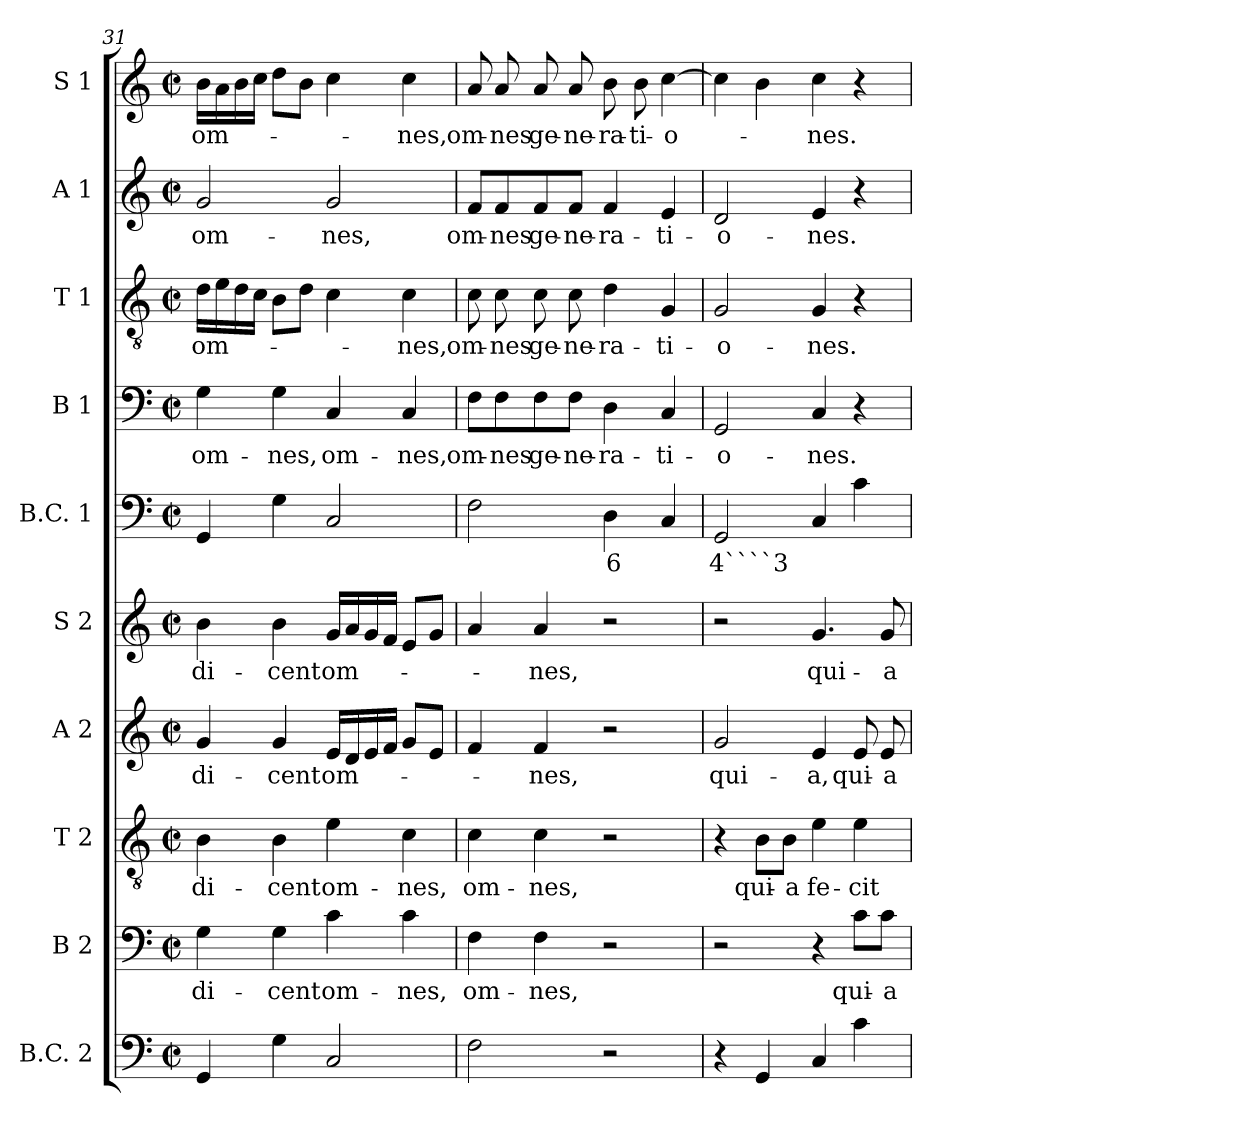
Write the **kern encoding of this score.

**kern	**kern	**text	**kern	**text	**kern	**text	**kern	**text	**kern	**text	**kern	**text	**kern	**text	**kern	**text	**kern	**text
*part10	*part9	*part9	*part8	*part8	*part7	*part7	*part6	*part6	*part5	*part5	*part4	*part4	*part3	*part3	*part2	*part2	*part1	*part1
*staff10	*staff9	*staff9	*staff8	*staff8	*staff7	*staff7	*staff6	*staff6	*staff5	*staff5	*staff4	*staff4	*staff3	*staff3	*staff2	*staff2	*staff1	*staff1
*I"B.C. 2	*I"B 2	*	*I"T 2	*	*I"A 2	*	*I"S 2	*	*I"B.C. 1	*	*I"B 1	*	*I"T 1	*	*I"A 1	*	*I"S 1	*
*I'BC2	*I'B2	*	*I'T2	*	*I'A2	*	*I'S2	*	*I'BC1	*	*I'B1	*	*I'T1	*	*I'A1	*	*I'S1	*
*clefF4	*clefF4	*	*clefGv2	*	*clefG2	*	*clefG2	*	*clefF4	*	*clefF4	*	*clefGv2	*	*clefG2	*	*clefG2	*
*k[]	*k[]	*	*k[]	*	*k[]	*	*k[]	*	*k[]	*	*k[]	*	*k[]	*	*k[]	*	*k[]	*
*C:	*C:	*	*C:	*	*C:	*	*C:	*	*C:	*	*C:	*	*C:	*	*C:	*	*C:	*
*M2/2	*M2/2	*	*M2/2	*	*M2/2	*	*M2/2	*	*M2/2	*	*M2/2	*	*M2/2	*	*M2/2	*	*M2/2	*
*met(c|)	*met(c|)	*	*met(c|)	*	*met(c|)	*	*met(c|)	*	*met(c|)	*	*met(c|)	*	*met(c|)	*	*met(c|)	*	*met(c|)	*
=31	=31	=31	=31	=31	=31	=31	=31	=31	=31	=31	=31	=31	=31	=31	=31	=31	=31	=31
!	!	!LO:LY:b	!	!	!	!	!	!	!	!	!	!	!	!	!	!	!	!
!	!	!	!	!LO:LY:b	!	!	!	!	!	!	!	!	!	!	!	!	!	!
!	!	!	!	!	!	!LO:LY:b	!	!	!	!	!	!	!	!	!	!	!	!
!	!	!	!	!	!	!	!	!LO:LY:b	!	!	!	!	!	!	!	!	!	!
!	!	!	!	!	!	!	!	!	!	!	!	!LO:LY:b	!	!	!	!	!	!
!	!	!	!	!	!	!	!	!	!	!	!	!	!	!LO:LY:b	!	!	!	!
!	!	!	!	!	!	!	!	!	!	!	!	!	!	!	!	!LO:LY:b	!	!
!	!	!	!	!	!	!	!	!	!	!	!	!	!	!	!	!	!	!LO:LY:b
4GG/	4G\	di-	4B\	di-	4g/	di-	4b\	di-	4GG/	.	4G\	om-	16d\LL	om-	2g/	om-	16b\LL	om-
.	.	.	.	.	.	.	.	.	.	.	.	.	16e\	.	.	.	16a\	.
.	.	.	.	.	.	.	.	.	.	.	.	.	16d\	.	.	.	16b\	.
.	.	.	.	.	.	.	.	.	.	.	.	.	16c\JJ	.	.	.	16cc\JJ	.
!	!	!LO:LY:b	!	!	!	!	!	!	!	!	!	!	!	!	!	!	!	!
!	!	!	!	!LO:LY:b	!	!	!	!	!	!	!	!	!	!	!	!	!	!
!	!	!	!	!	!	!LO:LY:b	!	!	!	!	!	!	!	!	!	!	!	!
!	!	!	!	!	!	!	!	!LO:LY:b	!	!	!	!	!	!	!	!	!	!
!	!	!	!	!	!	!	!	!	!	!	!	!LO:LY:b	!	!	!	!	!	!
4G\	4G\	-cent	4B\	-cent	4g/	-cent	4b\	-cent	4G\	.	4G\	-nes,	8B\L	.	.	.	8dd\L	.
.	.	.	.	.	.	.	.	.	.	.	.	.	8d\J	.	.	.	8b\J	.
!	!	!LO:LY:b	!	!	!	!	!	!	!	!	!	!	!	!	!	!	!	!
!	!	!	!	!LO:LY:b	!	!	!	!	!	!	!	!	!	!	!	!	!	!
!	!	!	!	!	!	!LO:LY:b	!	!	!	!	!	!	!	!	!	!	!	!
!	!	!	!	!	!	!	!	!LO:LY:b	!	!	!	!	!	!	!	!	!	!
!	!	!	!	!	!	!	!	!	!	!	!	!LO:LY:b	!	!	!	!	!	!
!	!	!	!	!	!	!	!	!	!	!	!	!	!	!	!	!LO:LY:b	!	!
2C/	4c\	om-	4e\	om-	16e/LL	om-	16g/LL	om-	2C/	.	4C/	om-	4c\	.	2g/	-nes,	4cc\	.
.	.	.	.	.	16d/	.	16a/	.	.	.	.	.	.	.	.	.	.	.
.	.	.	.	.	16e/	.	16g/	.	.	.	.	.	.	.	.	.	.	.
.	.	.	.	.	16f/JJ	.	16f/JJ	.	.	.	.	.	.	.	.	.	.	.
!	!	!LO:LY:b	!	!	!	!	!	!	!	!	!	!	!	!	!	!	!	!
!	!	!	!	!LO:LY:b	!	!	!	!	!	!	!	!	!	!	!	!	!	!
!	!	!	!	!	!	!	!	!	!	!	!	!LO:LY:b	!	!	!	!	!	!
!	!	!	!	!	!	!	!	!	!	!	!	!	!	!LO:LY:b	!	!	!	!
!	!	!	!	!	!	!	!	!	!	!	!	!	!	!	!	!	!	!LO:LY:b
.	4c\	-nes,	4c\	-nes,	8g/L	.	8e/L	.	.	.	4C/	-nes,	4c\	-nes,	.	.	4cc\	-nes,
.	.	.	.	.	8e/J	.	8g/J	.	.	.	.	.	.	.	.	.	.	.
=32	=32	=32	=32	=32	=32	=32	=32	=32	=32	=32	=32	=32	=32	=32	=32	=32	=32	=32
!	!	!LO:LY:b	!	!	!	!	!	!	!	!	!	!	!	!	!	!	!	!
!	!	!	!	!LO:LY:b	!	!	!	!	!	!	!	!	!	!	!	!	!	!
!	!	!	!	!	!	!	!	!	!	!	!	!LO:LY:b	!	!	!	!	!	!
!	!	!	!	!	!	!	!	!	!	!	!	!	!	!LO:LY:b	!	!	!	!
!	!	!	!	!	!	!	!	!	!	!	!	!	!	!	!	!LO:LY:b	!	!
!	!	!	!	!	!	!	!	!	!	!	!	!	!	!	!	!	!	!LO:LY:b
2F\	4F\	om-	4c\	om-	4f/	.	4a/	.	2F\	.	8F\L	om-	8c\	om-	8f/L	om-	8a/	om-
!	!	!	!	!	!	!	!	!	!	!	!	!LO:LY:b	!	!	!	!	!	!
!	!	!	!	!	!	!	!	!	!	!	!	!	!	!LO:LY:b	!	!	!	!
!	!	!	!	!	!	!	!	!	!	!	!	!	!	!	!	!LO:LY:b	!	!
!	!	!	!	!	!	!	!	!	!	!	!	!	!	!	!	!	!	!LO:LY:b
.	.	.	.	.	.	.	.	.	.	.	8F\	-nes	8c\	-nes	8f/	-nes	8a/	-nes
!	!	!LO:LY:b	!	!	!	!	!	!	!	!	!	!	!	!	!	!	!	!
!	!	!	!	!LO:LY:b	!	!	!	!	!	!	!	!	!	!	!	!	!	!
!	!	!	!	!	!	!LO:LY:b	!	!	!	!	!	!	!	!	!	!	!	!
!	!	!	!	!	!	!	!	!LO:LY:b	!	!	!	!	!	!	!	!	!	!
!	!	!	!	!	!	!	!	!	!	!	!	!LO:LY:b	!	!	!	!	!	!
!	!	!	!	!	!	!	!	!	!	!	!	!	!	!LO:LY:b	!	!	!	!
!	!	!	!	!	!	!	!	!	!	!	!	!	!	!	!	!LO:LY:b	!	!
!	!	!	!	!	!	!	!	!	!	!	!	!	!	!	!	!	!	!LO:LY:b
.	4F\	-nes,	4c\	-nes,	4f/	-nes,	4a/	-nes,	.	.	8F\	ge-	8c\	ge-	8f/	ge-	8a/	ge-
!	!	!	!	!	!	!	!	!	!	!	!	!LO:LY:b	!	!	!	!	!	!
!	!	!	!	!	!	!	!	!	!	!	!	!	!	!LO:LY:b	!	!	!	!
!	!	!	!	!	!	!	!	!	!	!	!	!	!	!	!	!LO:LY:b	!	!
!	!	!	!	!	!	!	!	!	!	!	!	!	!	!	!	!	!	!LO:LY:b
.	.	.	.	.	.	.	.	.	.	.	8F\J	-ne-	8c\	-ne-	8f/J	-ne-	8a/	-ne-
!	!	!	!	!	!	!	!	!	!	!LO:LY:b	!	!	!	!	!	!	!	!
!	!	!	!	!	!	!	!	!	!	!	!	!LO:LY:b	!	!	!	!	!	!
!	!	!	!	!	!	!	!	!	!	!	!	!	!	!LO:LY:b	!	!	!	!
!	!	!	!	!	!	!	!	!	!	!	!	!	!	!	!	!LO:LY:b	!	!
!	!	!	!	!	!	!	!	!	!	!	!	!	!	!	!	!	!	!LO:LY:b
2r	2r	.	2r	.	2r	.	2r	.	4D\	6	4D\	-ra-	4d\	-ra-	4f/	-ra-	8b\	-ra-
!	!	!	!	!	!	!	!	!	!	!	!	!	!	!	!	!	!	!LO:LY:b
.	.	.	.	.	.	.	.	.	.	.	.	.	.	.	.	.	8b\	-ti-
!	!	!	!	!	!	!	!	!	!	!	!	!LO:LY:b	!	!	!	!	!	!
!	!	!	!	!	!	!	!	!	!	!	!	!	!	!LO:LY:b	!	!	!	!
!	!	!	!	!	!	!	!	!	!	!	!	!	!	!	!	!LO:LY:b	!	!
!	!	!	!	!	!	!	!	!	!	!	!	!	!	!	!	!	!	!LO:LY:b
.	.	.	.	.	.	.	.	.	4C/	.	4C/	-ti-	4G/	-ti-	4e/	-ti-	[4cc\	-o-
=33	=33	=33	=33	=33	=33	=33	=33	=33	=33	=33	=33	=33	=33	=33	=33	=33	=33	=33
!	!	!	!	!	!	!LO:LY:b	!	!	!	!	!	!	!	!	!	!	!	!
!	!	!	!	!	!	!	!	!	!	!LO:LY:b	!	!	!	!	!	!	!	!
!	!	!	!	!	!	!	!	!	!	!	!	!LO:LY:b	!	!	!	!	!	!
!	!	!	!	!	!	!	!	!	!	!	!	!	!	!LO:LY:b	!	!	!	!
!	!	!	!	!	!	!	!	!	!	!	!	!	!	!	!	!LO:LY:b	!	!
4r	2r	.	4r	.	2g/	qui-	2r	.	2GG/	4````3	2GG/	-o-	2G/	-o-	2d/	-o-	4cc\]	.
!	!	!	!	!LO:LY:b	!	!	!	!	!	!	!	!	!	!	!	!	!	!
4GG/	.	.	8B\L	qui-	.	.	.	.	.	.	.	.	.	.	.	.	4b\	.
!	!	!	!	!LO:LY:b	!	!	!	!	!	!	!	!	!	!	!	!	!	!
.	.	.	8B\J	-a	.	.	.	.	.	.	.	.	.	.	.	.	.	.
!	!	!	!	!LO:LY:b	!	!	!	!	!	!	!	!	!	!	!	!	!	!
!	!	!	!	!	!	!LO:LY:b	!	!	!	!	!	!	!	!	!	!	!	!
!	!	!	!	!	!	!	!	!LO:LY:b	!	!	!	!	!	!	!	!	!	!
!	!	!	!	!	!	!	!	!	!	!	!	!LO:LY:b	!	!	!	!	!	!
!	!	!	!	!	!	!	!	!	!	!	!	!	!	!LO:LY:b	!	!	!	!
!	!	!	!	!	!	!	!	!	!	!	!	!	!	!	!	!LO:LY:b	!	!
!	!	!	!	!	!	!	!	!	!	!	!	!	!	!	!	!	!	!LO:LY:b
4C/	4r	.	4e\	fe-	4e/	-a,	4.g/	qui-	4C/	.	4C/	-nes.	4G/	-nes.	4e/	-nes.	4cc\	-nes.
!	!	!LO:LY:b	!	!	!	!	!	!	!	!	!	!	!	!	!	!	!	!
!	!	!	!	!LO:LY:b	!	!	!	!	!	!	!	!	!	!	!	!	!	!
!	!	!	!	!	!	!LO:LY:b	!	!	!	!	!	!	!	!	!	!	!	!
4c\	8c\L	qui-	4e\	-cit	8e/	qui-	.	.	4c\	.	4r	.	4r	.	4r	.	4r	.
!	!	!LO:LY:b	!	!	!	!	!	!	!	!	!	!	!	!	!	!	!	!
!	!	!	!	!	!	!LO:LY:b	!	!	!	!	!	!	!	!	!	!	!	!
!	!	!	!	!	!	!	!	!LO:LY:b	!	!	!	!	!	!	!	!	!	!
.	8c\J	-a	.	.	8e/	-a	8g/	-a	.	.	.	.	.	.	.	.	.	.
=	=	=	=	=	=	=	=	=	=	=	=	=	=	=	=	=	=	=
*-	*-	*-	*-	*-	*-	*-	*-	*-	*-	*-	*-	*-	*-	*-	*-	*-	*-	*-
